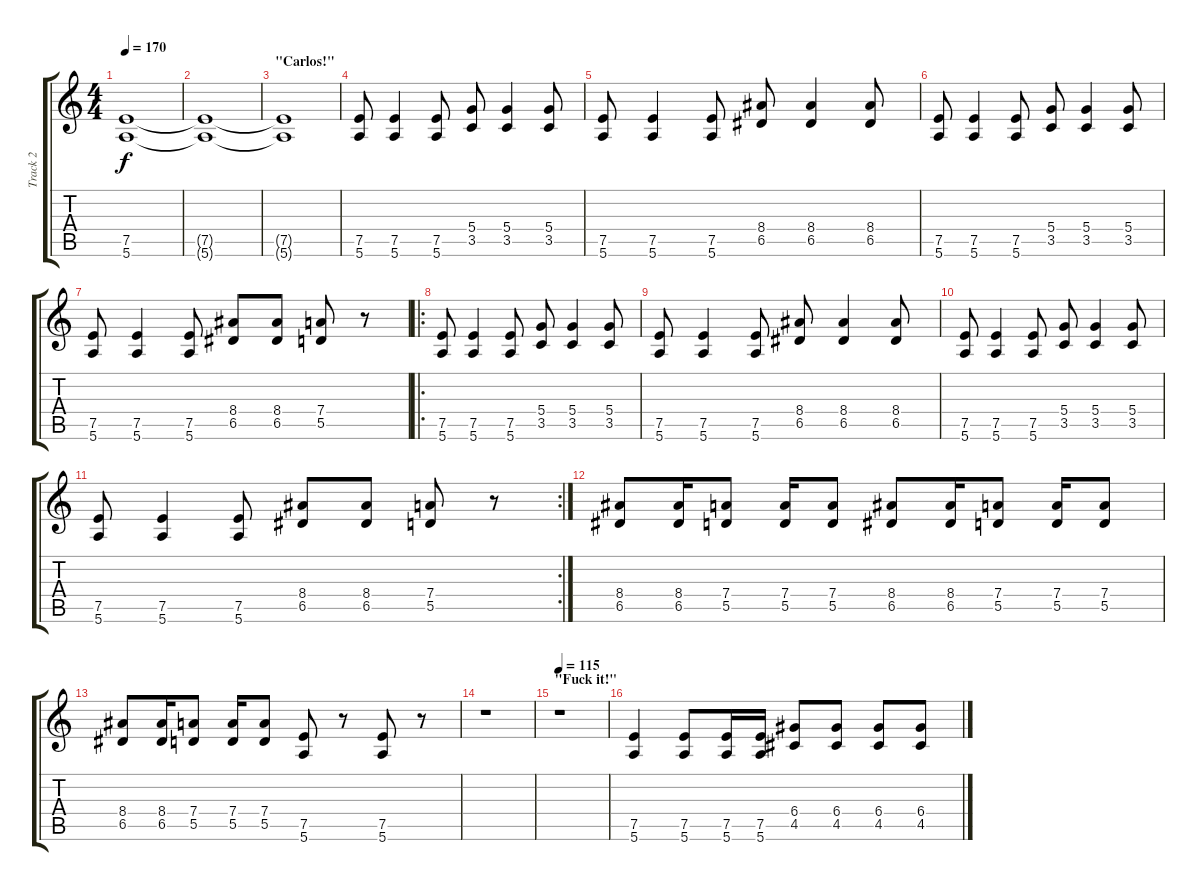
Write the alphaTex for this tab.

\track ("Track 2" "Track 2") {instrument distortionguitar}
\staff {score tabs}
\tuning (E4 B3 G3 D3 A2 E2) {hide}
\ts (4 4)
\tempo 170
\clef g2
\ks c
(7.5{t} 5.6{t}).1{dy f} |
(7.5{t} 5.6{t}).1 |
\section ("" "\"Carlos!\"")
(7.5{t} 5.6{t}).1 |
(7.5 5.6).8 (7.5 5.6).4 (7.5 5.6).8 (5.4 3.5).8 (5.4 3.5).4 (5.4 3.5).8 |
(7.5 5.6).8 (7.5 5.6).4 (7.5 5.6).8 (8.4 6.5).8 (8.4 6.5).4 (8.4 6.5).8 |
(7.5 5.6).8 (7.5 5.6).4 (7.5 5.6).8 (5.4 3.5).8 (5.4 3.5).4 (5.4 3.5).8 |
(7.5 5.6).8 (7.5 5.6).4 (7.5 5.6).8 (8.4 6.5).8 (8.4 6.5).8 (7.4 5.5).8 r.8 |
\ro
(7.5 5.6).8 (7.5 5.6).4 (7.5 5.6).8 (5.4 3.5).8 (5.4 3.5).4 (5.4 3.5).8 |
(7.5 5.6).8 (7.5 5.6).4 (7.5 5.6).8 (8.4 6.5).8 (8.4 6.5).4 (8.4 6.5).8 |
(7.5 5.6).8 (7.5 5.6).4 (7.5 5.6).8 (5.4 3.5).8 (5.4 3.5).4 (5.4 3.5).8 |
\rc 2
(7.5 5.6).8 (7.5 5.6).4 (7.5 5.6).8 (8.4 6.5).8 (8.4 6.5).8 (7.4 5.5).8 r.8 |
(8.4 6.5).8 (8.4 6.5).16 (7.4 5.5).8 (7.4 5.5).16 (7.4 5.5).8 (8.4 6.5).8 (8.4 6.5).16 (7.4 5.5).8 (7.4 5.5).16 (7.4 5.5).8 |
(8.4 6.5).8 (8.4 6.5).16 (7.4 5.5).8 (7.4 5.5).16 (7.4 5.5).8 (7.5 5.6).8 r.8 (7.5 5.6).8 r.8 |
r.1 |
\section ("" "\"Fuck it!\"")
\tempo 115
r.1 |
(7.5 5.6).4 (7.5 5.6).8 (7.5 5.6).16 (7.5 5.6).16 (6.4 4.5).8 (6.4 4.5).8 (6.4 4.5).8 (6.4 4.5).8
